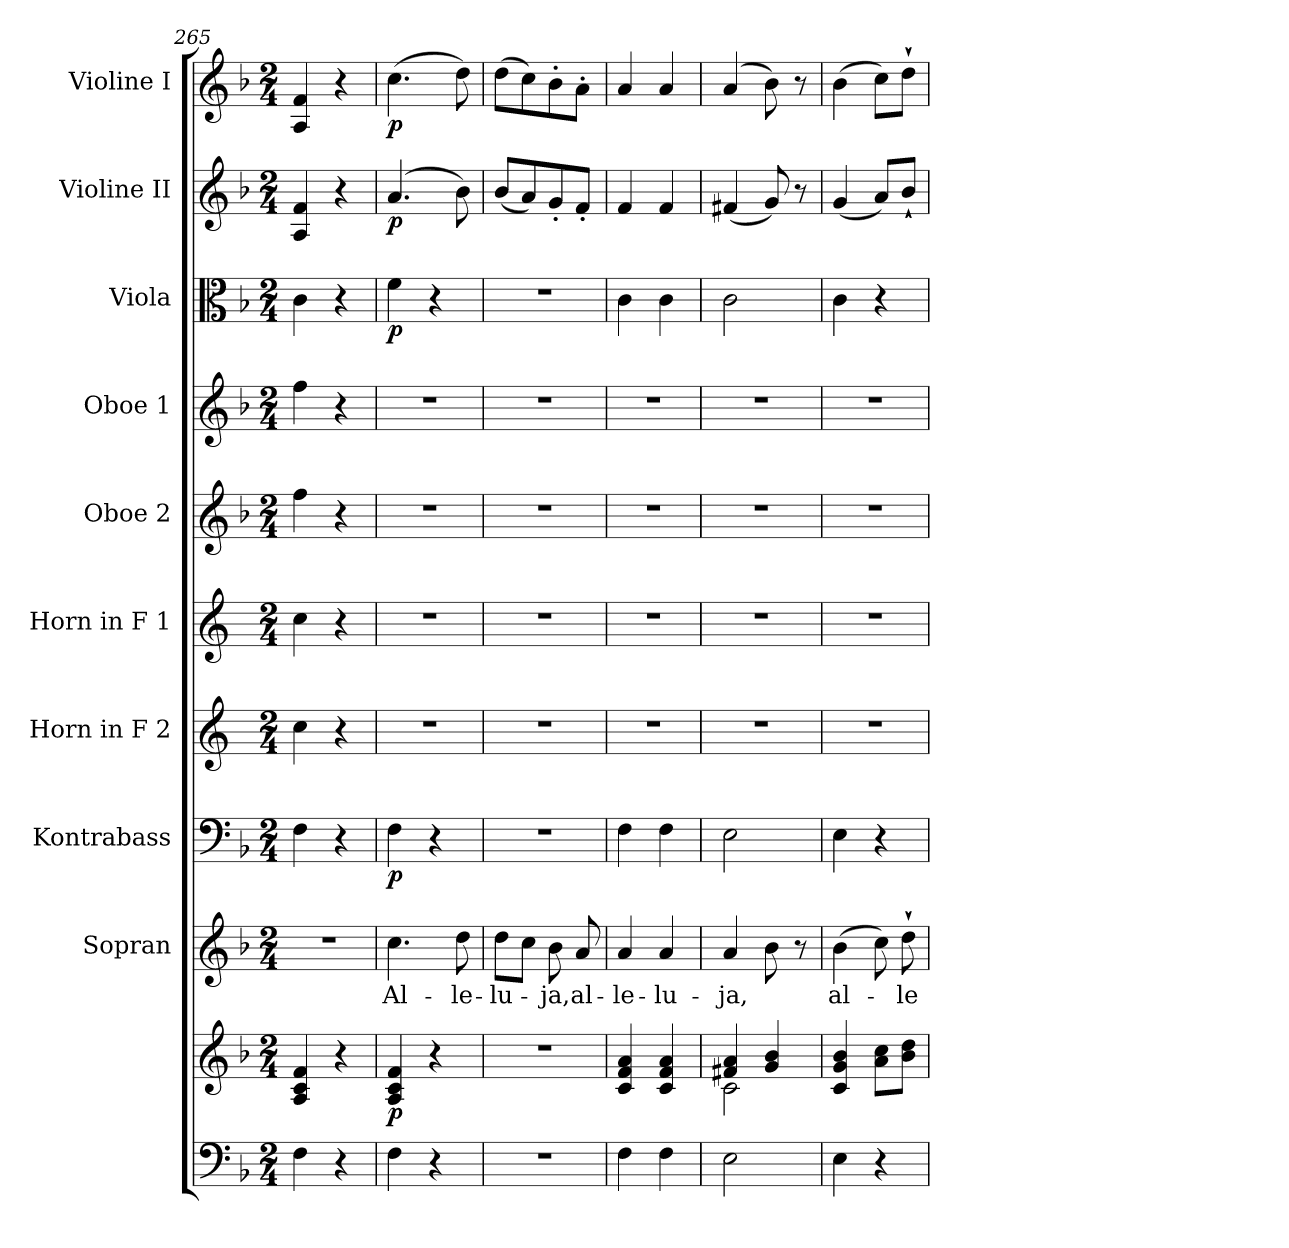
**kern	**kern	**dynam	**kern	**text	**kern	**dynam	**kern	**kern	**kern	**kern	**kern	**dynam	**kern	**dynam	**kern	**dynam
*part10	*part10	*part10	*part9	*part9	*part8	*part8	*part7	*part6	*part5	*part4	*part3	*part3	*part2	*part2	*part1	*part1
*staff11	*staff10	*staff10/11	*staff9	*staff9	*staff8	*staff8	*staff7	*staff6	*staff5	*staff4	*staff3	*staff3	*staff2	*staff2	*staff1	*staff1
*	*	*	*I"Sopran	*	*I"Kontrabass	*	*I"Horn in F 2	*I"Horn in F 1	*I"Oboe 2	*I"Oboe 1	*I"Viola	*	*I"Violine II	*	*I"Violine I	*
*	*	*	*I'S.	*	*I'Kb.	*	*	*	*I'Ob. 2	*I'Ob. 1	*I'Vla.	*	*I'Vl. II	*	*I'Vl. I	*
*clefF4	*clefG2	*	*clefG2	*	*clefF4	*	*clefG2	*clefG2	*clefG2	*clefG2	*clefC3	*	*clefG2	*	*clefG2	*
*	*	*	*	*	*ITrd7c12	*	*ITrd4c7	*ITrd4c7	*	*	*	*	*	*	*	*
*k[b-]	*k[b-]	*	*k[b-]	*	*k[b-]	*	*k[b-]	*k[b-]	*k[b-]	*k[b-]	*k[b-]	*	*k[b-]	*	*k[b-]	*
*F:	*F:	*	*F:	*	*F:	*	*F:	*F:	*F:	*F:	*F:	*	*F:	*	*F:	*
*M2/4	*M2/4	*	*M2/4	*	*M2/4	*	*M2/4	*M2/4	*M2/4	*M2/4	*M2/4	*	*M2/4	*	*M2/4	*
=265	=265	=265	=265	=265	=265	=265	=265	=265	=265	=265	=265	=265	=265	=265	=265	=265
4F\	4A/ 4c/ 4f/	.	2r	.	4FF\	.	4f\	4f\	4ff\	4ff\	4c\	.	4A/ 4f/	.	4A/ 4f/	.
4r	4r	.	.	.	4r	.	4r	4r	4r	4r	4r	.	4r	.	4r	.
!!LO:PB:g=z
=266	=266	=266	=266	=266	=266	=266	=266	=266	=266	=266	=266	=266	=266	=266	=266	=266
!	!	!LO:DY:b	!	!LO:LY:b	!	!LO:DY:b	!	!	!	!	!	!LO:DY:b	!	!LO:DY:b	!	!LO:DY:b
4F\	4A/ 4c/ 4f/	p	4.cc\	Al-	4FF\	p	2r	2r	2r	2r	4f\	p	(4.a/	p	(>4.cc\	p
4r	4r	.	.	.	4r	.	.	.	.	.	4r	.	.	.	.	.
!	!	!	!	!LO:LY:b	!	!	!	!	!	!	!	!	!	!	!	!
.	.	.	8dd\	-le-	.	.	.	.	.	.	.	.	8b-\)	.	8dd\)	.
=267	=267	=267	=267	=267	=267	=267	=267	=267	=267	=267	=267	=267	=267	=267	=267	=267
!	!	!	!	!LO:LY:b	!	!	!	!	!	!	!	!	!	!	!	!
2r	2r	.	8dd\L	-lu-	2r	.	2r	2r	2r	2r	2r	.	(<8b-/L	.	(>8dd\L	.
.	.	.	8cc\J	.	.	.	.	.	.	.	.	.	8a/)	.	8cc\)	.
!	!	!	!	!LO:LY:b	!	!	!	!	!	!	!	!	!	!	!	!
.	.	.	8b-\	-ja,	.	.	.	.	.	.	.	.	8g'</	.	8b-'>\	.
!	!	!	!	!LO:LY:b	!	!	!	!	!	!	!	!	!	!	!	!
.	.	.	8a/	al-	.	.	.	.	.	.	.	.	8f'</J	.	8a'>\J	.
=268	=268	=268	=268	=268	=268	=268	=268	=268	=268	=268	=268	=268	=268	=268	=268	=268
!	!	!	!	!LO:LY:b	!	!	!	!	!	!	!	!	!	!	!	!
4F\	4c/ 4f/ 4a/	.	4a/	-le-	4FF\	.	2r	2r	2r	2r	4c\	.	4f/	.	4a/	.
!	!	!	!	!LO:LY:b	!	!	!	!	!	!	!	!	!	!	!	!
4F\	4c/ 4f/ 4a/	.	4a/	-lu-	4FF\	.	.	.	.	.	4c\	.	4f/	.	4a/	.
=269	=269	=269	=269	=269	=269	=269	=269	=269	=269	=269	=269	=269	=269	=269	=269	=269
*	*^	*	*	*	*	*	*	*	*	*	*	*	*	*	*	*
!	!	!	!	!	!LO:LY:b	!	!	!	!	!	!	!	!	!	!	!	!
2E\	4f#X/ 4a/	2c\	.	4a/	-ja,	2EE\	.	2r	2r	2r	2r	2c\	.	(<4f#X/	.	(4a/	.
.	4g/ 4b-/	.	.	8b-\	.	.	.	.	.	.	.	.	.	8g/)	.	8b-\)	.
.	.	.	.	8r	.	.	.	.	.	.	.	.	.	8r	.	8r	.
*	*v	*v	*	*	*	*	*	*	*	*	*	*	*	*	*	*	*
=270	=270	=270	=270	=270	=270	=270	=270	=270	=270	=270	=270	=270	=270	=270	=270	=270
!	!	!	!	!LO:LY:b	!	!	!	!	!	!	!	!	!	!	!	!
4E\	4c/ 4g/ 4b-/	.	(>4b-\	al-	4EE\	.	2r	2r	2r	2r	4c\	.	(<4g/	.	(>4b-\	.
4r	8a\ 8cc\L	.	8cc\)	.	4r	.	.	.	.	.	4r	.	8a/L)	.	8cc\L)	.
!	!	!	!	!LO:LY:b	!	!	!	!	!	!	!	!	!	!	!	!
.	8b-\ 8dd\J	.	8dd`>\	-le-	.	.	.	.	.	.	.	.	8b-`</J	.	8dd`>\J	.
=	=	=	=	=	=	=	=	=	=	=	=	=	=	=	=	=
*-	*-	*-	*-	*-	*-	*-	*-	*-	*-	*-	*-	*-	*-	*-	*-	*-
